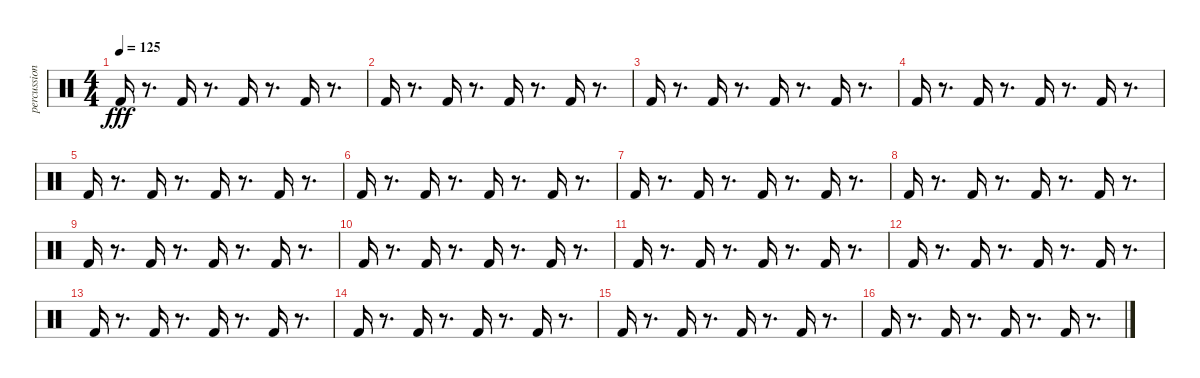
\track ("percussion" "percussion") {instrument percussion}
\staff {score}
\articulation defaults
\ts (4 4)
\tempo 125
\clef neutral
\ks c "Kick (hit) 2".16{dy fff}
r.8{d} "Kick (hit) 2".16 r.8{d} "Kick (hit) 2".16 r.8{d} "Kick (hit) 2".16 r.8{d} |
"Kick (hit) 2".16 r.8{d} "Kick (hit) 2".16 r.8{d} "Kick (hit) 2".16 r.8{d} "Kick (hit) 2".16 r.8{d} |
"Kick (hit) 2".16 r.8{d} "Kick (hit) 2".16 r.8{d} "Kick (hit) 2".16 r.8{d} "Kick (hit) 2".16 r.8{d} |
"Kick (hit) 2".16 r.8{d} "Kick (hit) 2".16 r.8{d} "Kick (hit) 2".16 r.8{d} "Kick (hit) 2".16 r.8{d} |
"Kick (hit) 2".16 r.8{d} "Kick (hit) 2".16 r.8{d} "Kick (hit) 2".16 r.8{d} "Kick (hit) 2".16 r.8{d} |
"Kick (hit) 2".16 r.8{d} "Kick (hit) 2".16 r.8{d} "Kick (hit) 2".16 r.8{d} "Kick (hit) 2".16 r.8{d} |
"Kick (hit) 2".16 r.8{d} "Kick (hit) 2".16 r.8{d} "Kick (hit) 2".16 r.8{d} "Kick (hit) 2".16 r.8{d} |
"Kick (hit) 2".16 r.8{d} "Kick (hit) 2".16 r.8{d} "Kick (hit) 2".16 r.8{d} "Kick (hit) 2".16 r.8{d} |
"Kick (hit) 2".16 r.8{d} "Kick (hit) 2".16 r.8{d} "Kick (hit) 2".16 r.8{d} "Kick (hit) 2".16 r.8{d} |
"Kick (hit) 2".16 r.8{d} "Kick (hit) 2".16 r.8{d} "Kick (hit) 2".16 r.8{d} "Kick (hit) 2".16 r.8{d} |
"Kick (hit) 2".16 r.8{d} "Kick (hit) 2".16 r.8{d} "Kick (hit) 2".16 r.8{d} "Kick (hit) 2".16 r.8{d} |
"Kick (hit) 2".16 r.8{d} "Kick (hit) 2".16 r.8{d} "Kick (hit) 2".16 r.8{d} "Kick (hit) 2".16 r.8{d} |
"Kick (hit) 2".16 r.8{d} "Kick (hit) 2".16 r.8{d} "Kick (hit) 2".16 r.8{d} "Kick (hit) 2".16 r.8{d} |
"Kick (hit) 2".16 r.8{d} "Kick (hit) 2".16 r.8{d} "Kick (hit) 2".16 r.8{d} "Kick (hit) 2".16 r.8{d} |
"Kick (hit) 2".16 r.8{d} "Kick (hit) 2".16 r.8{d} "Kick (hit) 2".16 r.8{d} "Kick (hit) 2".16 r.8{d} |
"Kick (hit) 2".16 r.8{d} "Kick (hit) 2".16 r.8{d} "Kick (hit) 2".16 r.8{d} "Kick (hit) 2".16 r.8{d}
